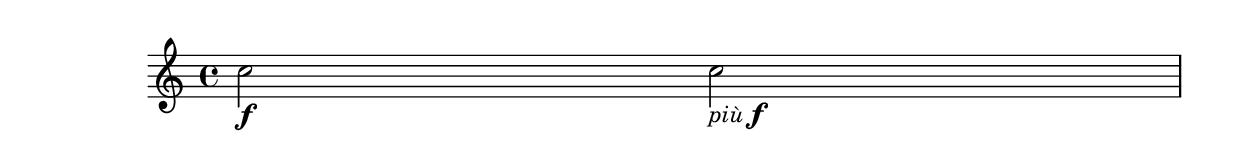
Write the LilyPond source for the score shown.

%% DO NOT EDIT this file manually; it was automatically
%% generated from the LilyPond Snippet Repository
%% (http://lsr.di.unimi.it).
%%
%% Make any changes in the LSR itself, or in
%% `Documentation/snippets/new/`, then run
%% `scripts/auxiliar/makelsr.pl`.
%%
%% This file is in the public domain.

\version "2.24.0"

\header {
  lsrtags = "expressive-marks, really-simple, text"

  texidoc = "
Some dynamics may involve text indications (such as @qq{più forte} or
@qq{piano subito}). These can be produced using a @code{\\markup} block.
"

  doctitle = "Combining dynamics with markup texts"
} % begin verbatim


piuF = \markup { \italic più \dynamic f }

\layout { ragged-right = ##f }

\relative c'' {
  c2\f c-\piuF
}
